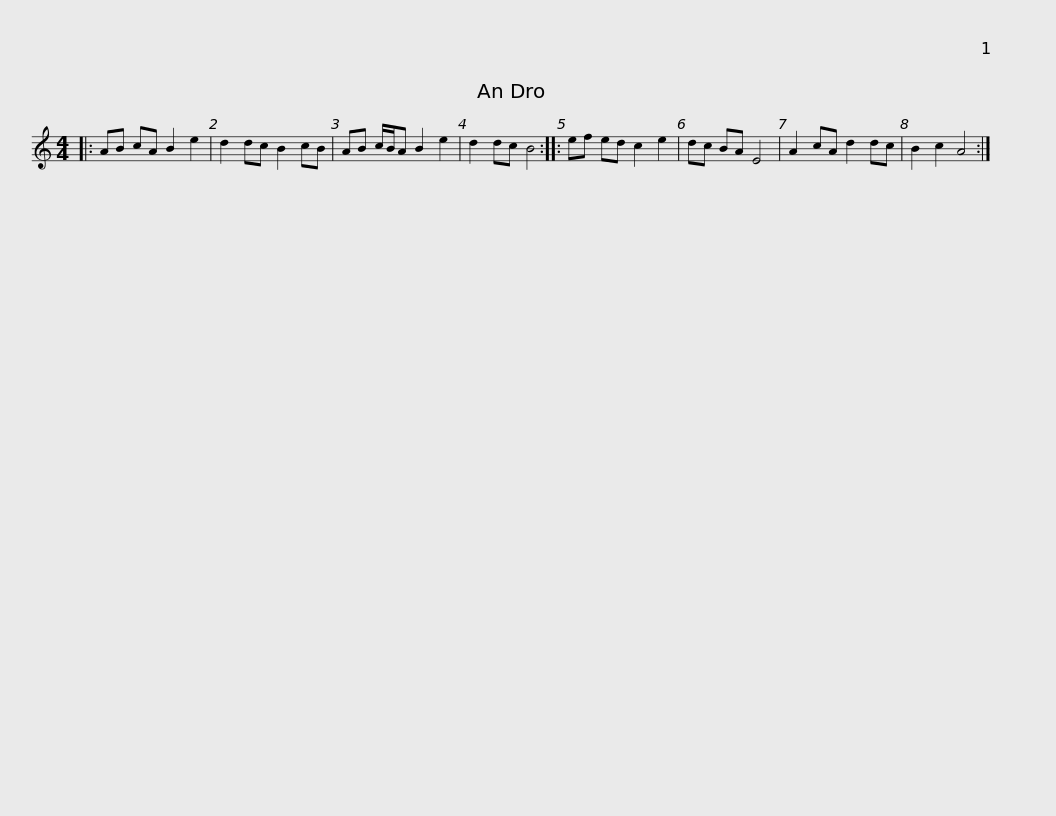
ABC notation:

X:1
L:1/8
M:4/4
I:linebreak $
K:C
V:1 treble
V:1
|: AB cA B2 e2 | d2 dc B2 cB | AB c/B/A B2 e2 | d2 dc B4 :: ef ed c2 e2 | %5
 dc BA E4 | A2 cA d2 dc |$ B2 c2 A4 :| %8
